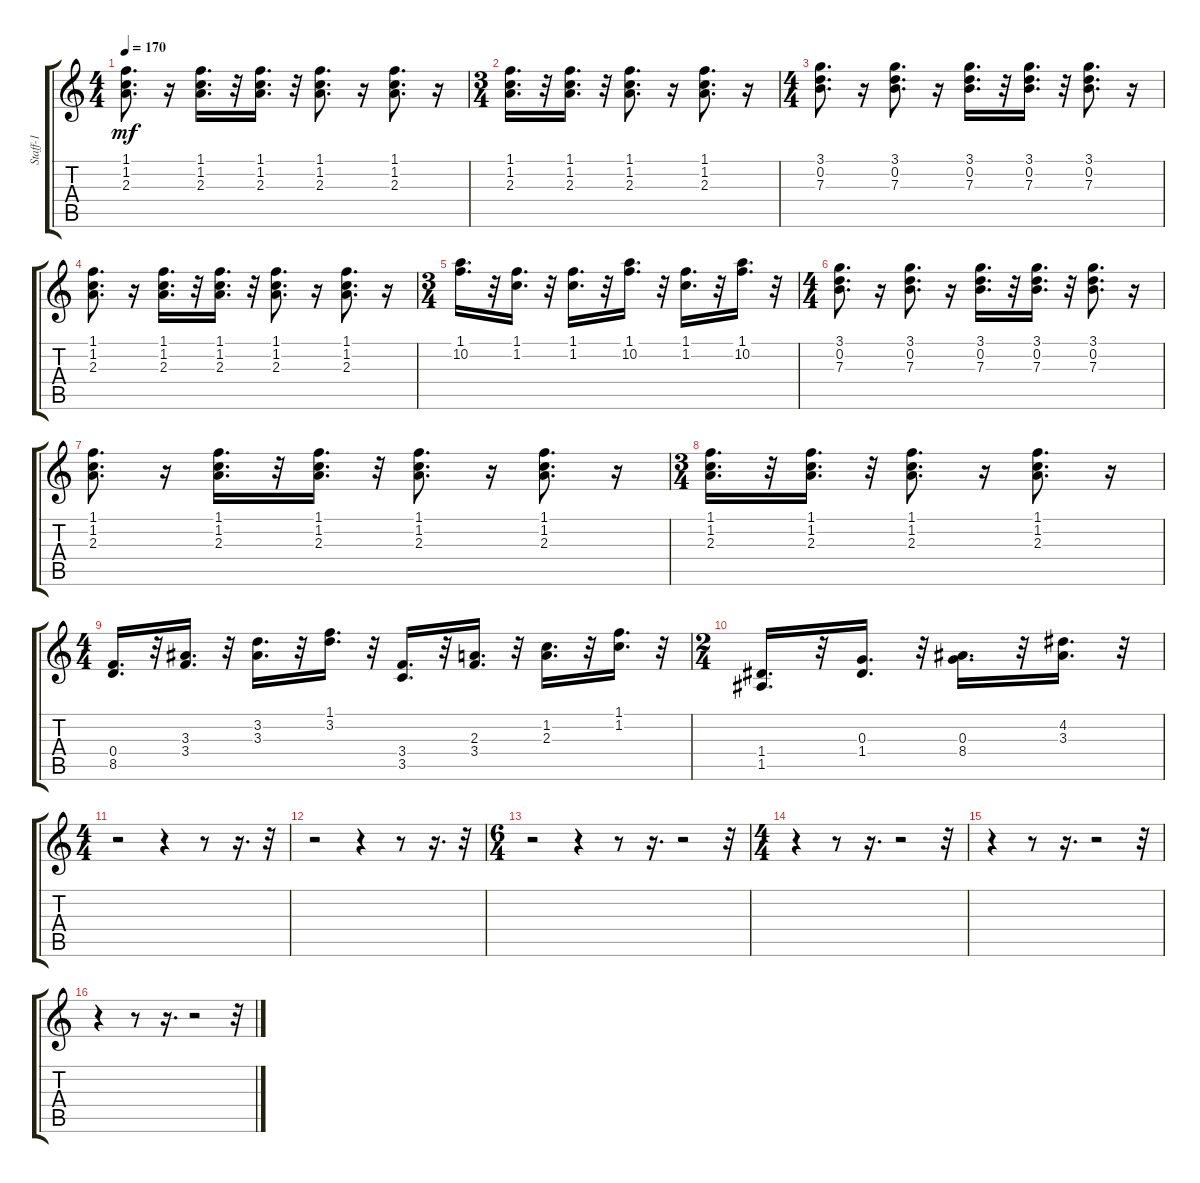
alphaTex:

\track ("Staff-1" "Staff-1") {instrument acousticguitarsteel}
\staff {score tabs}
\tuning (E4 B3 G3 D3 A2 E2) {hide}
\ts (4 4)
\tempo 170
\clef g2
\ks c
(1.1 1.2 2.3).8{d dy mf} r.16 (1.1 1.2 2.3).16{d} r.32 (1.1 1.2 2.3).16{d} r.32 (1.1 1.2 2.3).8{d} r.16 (1.1 1.2 2.3).8{d} r.16 |
\ts (3 4)
(1.1 1.2 2.3).16{d} r.32 (1.1 1.2 2.3).16{d} r.32 (1.1 1.2 2.3).8{d} r.16 (1.1 1.2 2.3).8{d} r.16 |
\ts (4 4)
(3.1 0.2 7.3).8{d} r.16 (3.1 0.2 7.3).8{d} r.16 (3.1 0.2 7.3).16{d} r.32 (3.1 0.2 7.3).16{d} r.32 (3.1 0.2 7.3).8{d} r.16 |
(1.1 1.2 2.3).8{d} r.16 (1.1 1.2 2.3).16{d} r.32 (1.1 1.2 2.3).16{d} r.32 (1.1 1.2 2.3).8{d} r.16 (1.1 1.2 2.3).8{d} r.16 |
\ts (3 4)
(1.1 10.2).16{d} r.32 (1.1 1.2).16{d} r.32 (1.1 1.2).16{d} r.32 (1.1 10.2).16{d} r.32 (1.1 1.2).16{d} r.32 (1.1 10.2).16{d} r.32 |
\ts (4 4)
(3.1 0.2 7.3).8{d} r.16 (3.1 0.2 7.3).8{d} r.16 (3.1 0.2 7.3).16{d} r.32 (3.1 0.2 7.3).16{d} r.32 (3.1 0.2 7.3).8{d} r.16 |
(1.1 1.2 2.3).8{d} r.16 (1.1 1.2 2.3).16{d} r.32 (1.1 1.2 2.3).16{d} r.32 (1.1 1.2 2.3).8{d} r.16 (1.1 1.2 2.3).8{d} r.16 |
\ts (3 4)
(1.1 1.2 2.3).16{d} r.32 (1.1 1.2 2.3).16{d} r.32 (1.1 1.2 2.3).8{d} r.16 (1.1 1.2 2.3).8{d} r.16 |
\ts (4 4)
(0.4 8.5).16{d} r.32 (3.3 3.4).16{d} r.32 (3.2 3.3).16{d} r.32 (1.1 3.2).16{d} r.32 (3.4 3.5).16{d} r.32 (2.3 3.4).16{d} r.32 (1.2 2.3).16{d} r.32 (1.1 1.2).16{d} r.32 |
\ts (2 4)
(1.4 1.5).16{d} r.32 (0.3 1.4).16{d} r.32 (0.3 8.4).16{d} r.32 (4.2 3.3).16{d} r.32 |
\ts (4 4)
r.2 r.4 r.8 r.16{d} r.32 |
r.2 r.4 r.8 r.16{d} r.32 |
\ts (6 4)
r.2 r.4 r.8 r.16{d} r.2 r.32 |
\ts (4 4)
r.4 r.8 r.16{d} r.2 r.32 |
r.4 r.8 r.16{d} r.2 r.32 |
r.4 r.8 r.16{d} r.2 r.32
